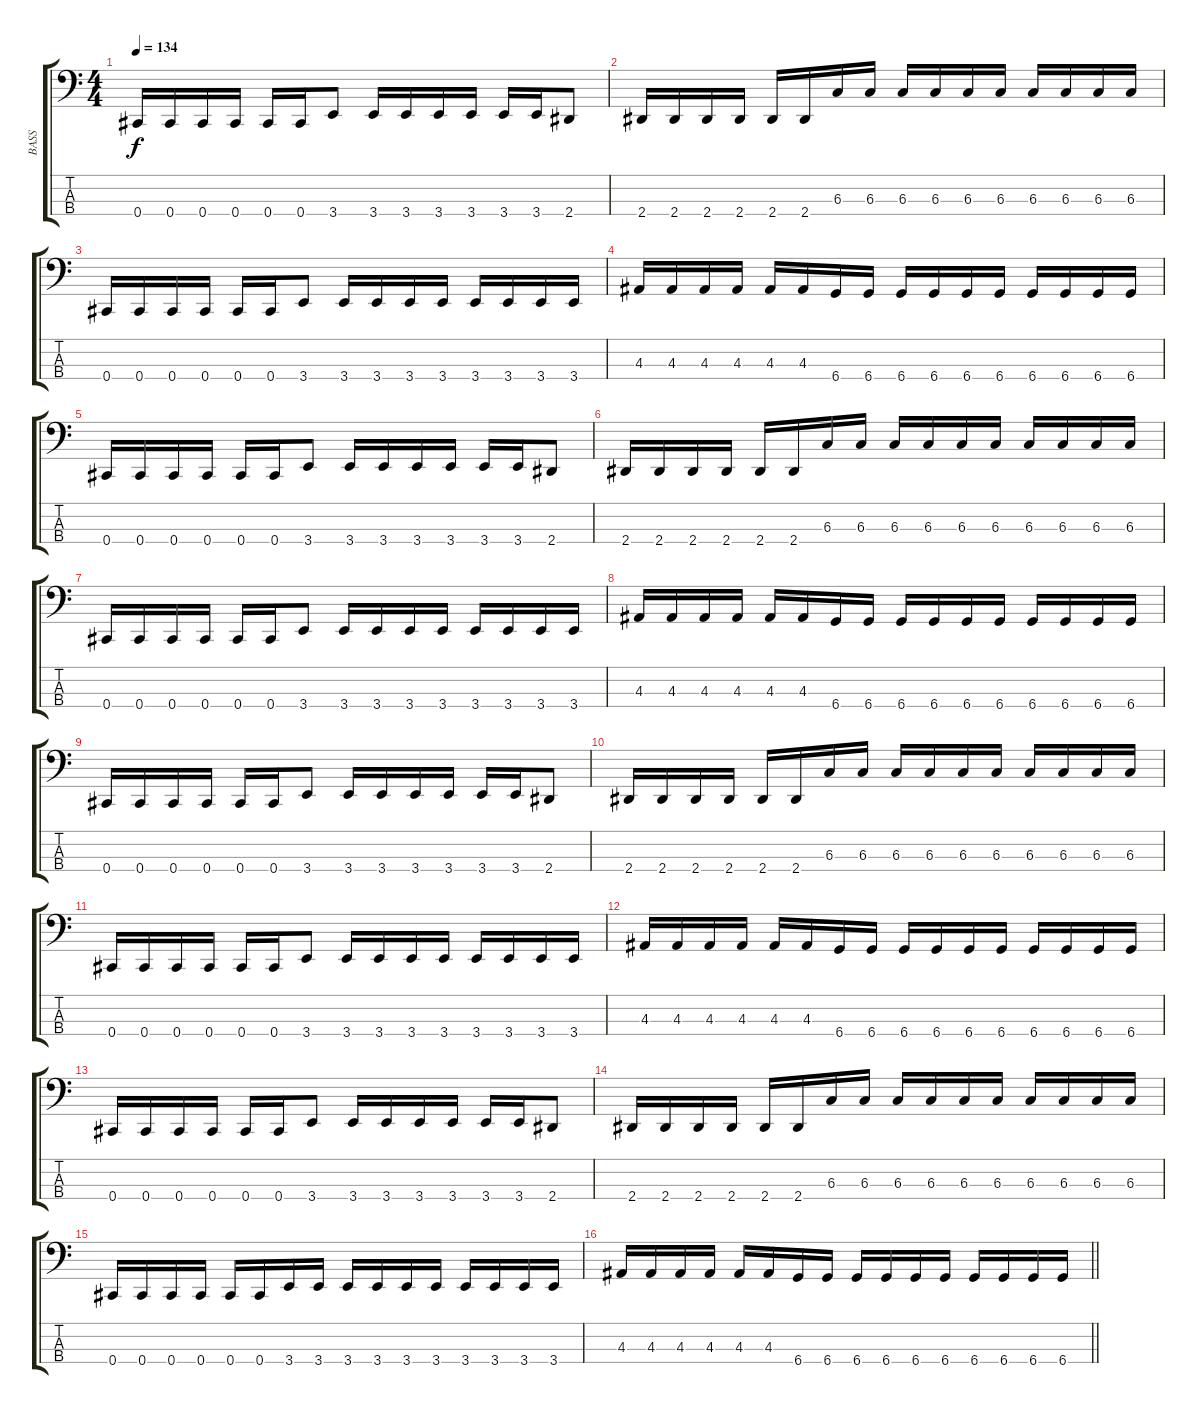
\track ("BASS" "BASS") {instrument electricbasspick}
\staff {score tabs}
\tuning (E2 B1 Gb1 Db1) {hide}
\ts (4 4)
\tempo 134
\clef f4
\ks c
0.4.16{dy f} 0.4.16 0.4.16 0.4.16 0.4.16 0.4.16 3.4.8 3.4.16 3.4.16 3.4.16 3.4.16 3.4.16 3.4.16 2.4.8 |
2.4.16 2.4.16 2.4.16 2.4.16 2.4.16 2.4.16 6.3.16 6.3.16 6.3.16 6.3.16 6.3.16 6.3.16 6.3.16 6.3.16 6.3.16 6.3.16 |
0.4.16 0.4.16 0.4.16 0.4.16 0.4.16 0.4.16 3.4.8 3.4.16 3.4.16 3.4.16 3.4.16 3.4.16 3.4.16 3.4.16 3.4.16 |
4.3.16 4.3.16 4.3.16 4.3.16 4.3.16 4.3.16 6.4.16 6.4.16 6.4.16 6.4.16 6.4.16 6.4.16 6.4.16 6.4.16 6.4.16 6.4.16 |
0.4.16 0.4.16 0.4.16 0.4.16 0.4.16 0.4.16 3.4.8 3.4.16 3.4.16 3.4.16 3.4.16 3.4.16 3.4.16 2.4.8 |
2.4.16 2.4.16 2.4.16 2.4.16 2.4.16 2.4.16 6.3.16 6.3.16 6.3.16 6.3.16 6.3.16 6.3.16 6.3.16 6.3.16 6.3.16 6.3.16 |
0.4.16 0.4.16 0.4.16 0.4.16 0.4.16 0.4.16 3.4.8 3.4.16 3.4.16 3.4.16 3.4.16 3.4.16 3.4.16 3.4.16 3.4.16 |
4.3.16 4.3.16 4.3.16 4.3.16 4.3.16 4.3.16 6.4.16 6.4.16 6.4.16 6.4.16 6.4.16 6.4.16 6.4.16 6.4.16 6.4.16 6.4.16 |
0.4.16 0.4.16 0.4.16 0.4.16 0.4.16 0.4.16 3.4.8 3.4.16 3.4.16 3.4.16 3.4.16 3.4.16 3.4.16 2.4.8 |
2.4.16 2.4.16 2.4.16 2.4.16 2.4.16 2.4.16 6.3.16 6.3.16 6.3.16 6.3.16 6.3.16 6.3.16 6.3.16 6.3.16 6.3.16 6.3.16 |
0.4.16 0.4.16 0.4.16 0.4.16 0.4.16 0.4.16 3.4.8 3.4.16 3.4.16 3.4.16 3.4.16 3.4.16 3.4.16 3.4.16 3.4.16 |
4.3.16 4.3.16 4.3.16 4.3.16 4.3.16 4.3.16 6.4.16 6.4.16 6.4.16 6.4.16 6.4.16 6.4.16 6.4.16 6.4.16 6.4.16 6.4.16 |
0.4.16 0.4.16 0.4.16 0.4.16 0.4.16 0.4.16 3.4.8 3.4.16 3.4.16 3.4.16 3.4.16 3.4.16 3.4.16 2.4.8 |
2.4.16 2.4.16 2.4.16 2.4.16 2.4.16 2.4.16 6.3.16 6.3.16 6.3.16 6.3.16 6.3.16 6.3.16 6.3.16 6.3.16 6.3.16 6.3.16 |
0.4.16 0.4.16 0.4.16 0.4.16 0.4.16 0.4.16 3.4.16 3.4.16 3.4.16 3.4.16 3.4.16 3.4.16 3.4.16 3.4.16 3.4.16 3.4.16 |
\barLineRight lightlight
4.3.16 4.3.16 4.3.16 4.3.16 4.3.16 4.3.16 6.4.16 6.4.16 6.4.16 6.4.16 6.4.16 6.4.16 6.4.16 6.4.16 6.4.16 6.4.16
